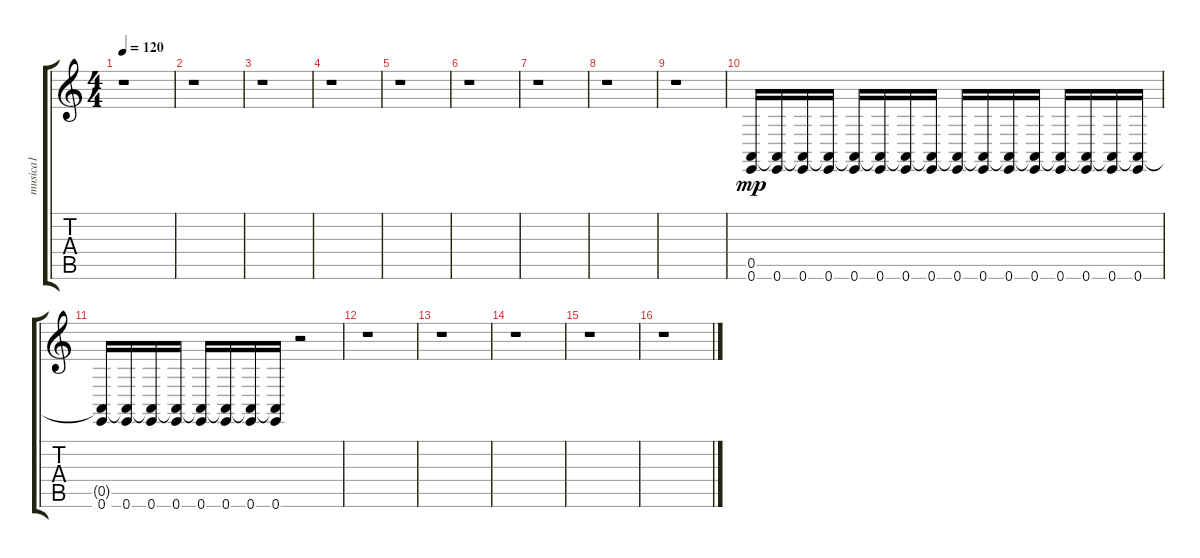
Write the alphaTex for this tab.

\track ("musica1" "musica1") {instrument stringensemble1}
\staff {score tabs}
\tuning (E4 B3 G3 D3 A2 E2) {hide}
\ts (4 4)
\tempo 120
\clef g2
\ks c
r.1{dy p} |
r.1 |
r.1 |
r.1 |
r.1 |
r.1 |
r.1 |
r.1 |
r.1 |
(0.5 0.6).16{dy mp volume 7 balance 16 instrument lead8bassandlead} (0.5{t} 0.6).16 (0.5{t} 0.6).16 (0.5{t} 0.6).16 (0.5{t} 0.6).16 (0.5{t} 0.6).16 (0.5{t} 0.6).16 (0.5{t} 0.6).16 (0.5{t} 0.6).16 (0.5{t} 0.6).16 (0.5{t} 0.6).16 (0.5{t} 0.6).16 (0.5{t} 0.6).16 (0.5{t} 0.6).16 (0.5{t} 0.6).16 (0.5{t} 0.6).16 |
(0.5{t} 0.6).16{volume 8 balance 16 instrument lead8bassandlead} (0.5{t} 0.6).16 (0.5{t} 0.6).16 (0.5{t} 0.6).16 (0.5{t} 0.6).16 (0.5{t} 0.6).16 (0.5{t} 0.6).16 (0.5{t} 0.6).16 r.2{volume 15 balance 8 instrument sitar} |
r.1{volume 15 balance 8} |
r.1 |
r.1 |
r.1 |
r.1
